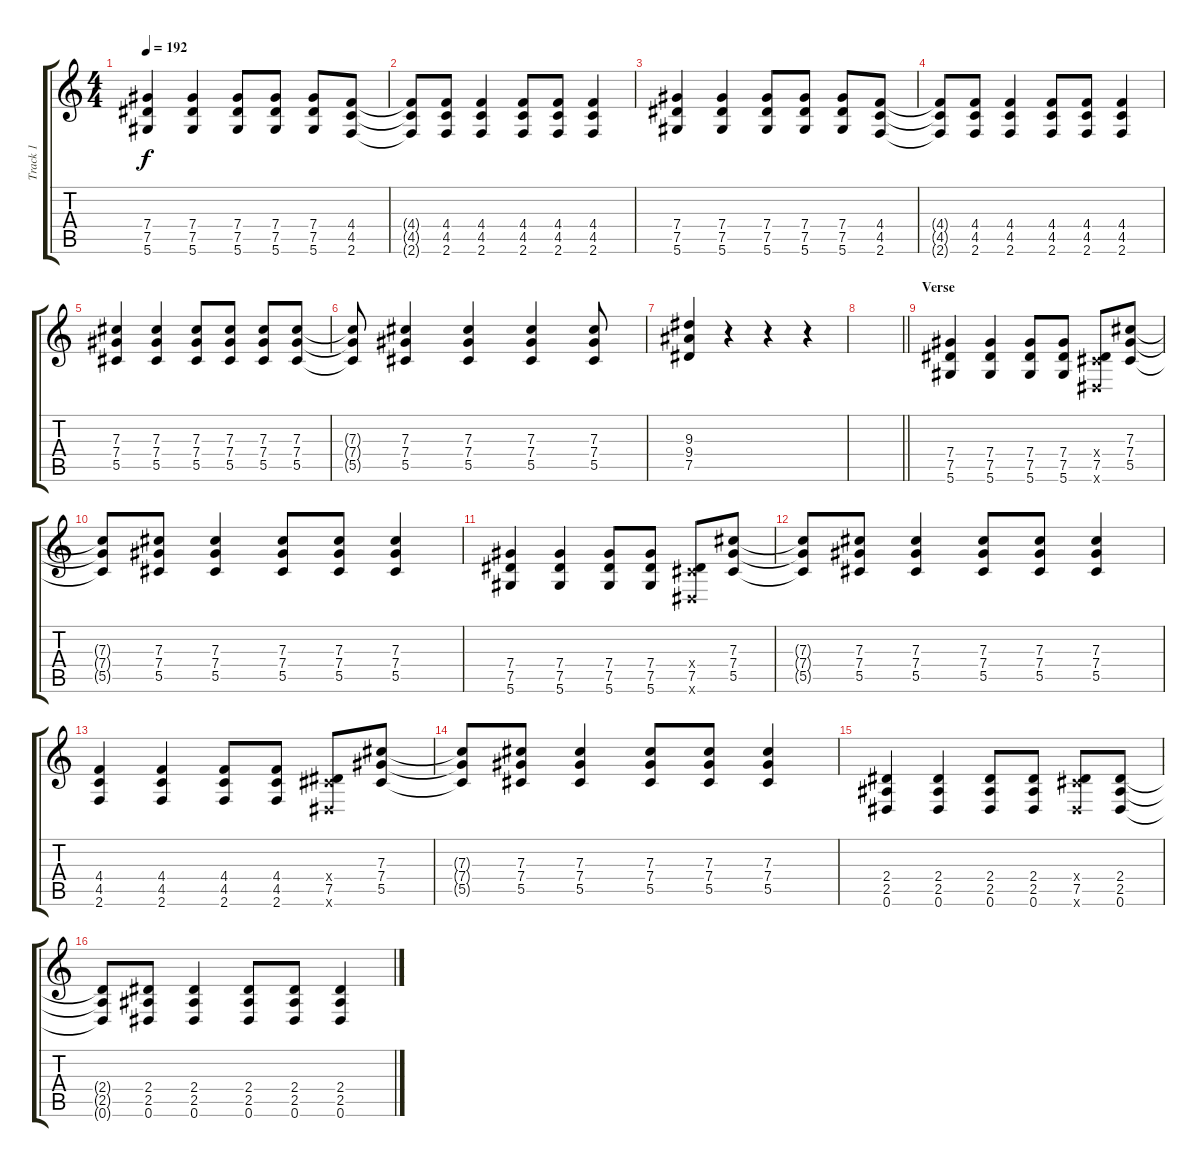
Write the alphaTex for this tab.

\track ("Track 1" "Track 1") {instrument distortionguitar}
\staff {score tabs}
\tuning (Eb4 Bb3 Gb3 Db3 Ab2 Eb2) {hide}
\ts (4 4)
\tempo 192
\clef g2
\ks c
(7.4 7.5 5.6).4{dy f} (7.4 7.5 5.6).4 (7.4 7.5 5.6).8 (7.4 7.5 5.6).8 (7.4 7.5 5.6).8 (4.4 4.5 2.6).8 |
(4.4{t} 4.5{t} 2.6{t}).8 (4.4 4.5 2.6).8 (4.4 4.5 2.6).4 (4.4 4.5 2.6).8 (4.4 4.5 2.6).8 (4.4 4.5 2.6).4 |
(7.4 7.5 5.6).4 (7.4 7.5 5.6).4 (7.4 7.5 5.6).8 (7.4 7.5 5.6).8 (7.4 7.5 5.6).8 (4.4 4.5 2.6).8 |
(4.4{t} 4.5{t} 2.6{t}).8 (4.4 4.5 2.6).8 (4.4 4.5 2.6).4 (4.4 4.5 2.6).8 (4.4 4.5 2.6).8 (4.4 4.5 2.6).4 |
(7.3 7.4 5.5).4 (7.3 7.4 5.5).4 (7.3 7.4 5.5).8 (7.3 7.4 5.5).8 (7.3 7.4 5.5).8 (7.3 7.4 5.5).8 |
(7.3{t} 7.4{t} 5.5{t}).8 (7.3 7.4 5.5).4 (7.3 7.4 5.5).4 (7.3 7.4 5.5).4 (7.3 7.4 5.5).8 |
(9.3 9.4 7.5).4 r.4 r.4 r.4 |
\barLineRight lightlight
|
\section ("" "Verse")
(7.4 7.5 5.6).4 (7.4 7.5 5.6).4 (7.4 7.5 5.6).8 (7.4 7.5 5.6).8 (0.4{x} 7.5 0.6{x}).8 (7.3 7.4 5.5).8 |
(7.3{t} 7.4{t} 5.5{t}).8 (7.3 7.4 5.5).8 (7.3 7.4 5.5).4 (7.3 7.4 5.5).8 (7.3 7.4 5.5).8 (7.3 7.4 5.5).4 |
(7.4 7.5 5.6).4 (7.4 7.5 5.6).4 (7.4 7.5 5.6).8 (7.4 7.5 5.6).8 (0.4{x} 7.5 0.6{x}).8 (7.3 7.4 5.5).8 |
(7.3{t} 7.4{t} 5.5{t}).8 (7.3 7.4 5.5).8 (7.3 7.4 5.5).4 (7.3 7.4 5.5).8 (7.3 7.4 5.5).8 (7.3 7.4 5.5).4 |
(4.4 4.5 2.6).4 (4.4 4.5 2.6).4 (4.4 4.5 2.6).8 (4.4 4.5 2.6).8 (0.4{x} 7.5 0.6{x}).8 (7.3 7.4 5.5).8 |
(7.3{t} 7.4{t} 5.5{t}).8 (7.3 7.4 5.5).8 (7.3 7.4 5.5).4 (7.3 7.4 5.5).8 (7.3 7.4 5.5).8 (7.3 7.4 5.5).4 |
(2.4 2.5 0.6).4 (2.4 2.5 0.6).4 (2.4 2.5 0.6).8 (2.4 2.5 0.6).8 (0.4{x} 7.5 0.6{x}).8 (2.4 2.5 0.6).8 |
(2.4{t} 2.5{t} 0.6{t}).8 (2.4 2.5 0.6).8 (2.4 2.5 0.6).4 (2.4 2.5 0.6).8 (2.4 2.5 0.6).8 (2.4 2.5 0.6).4
